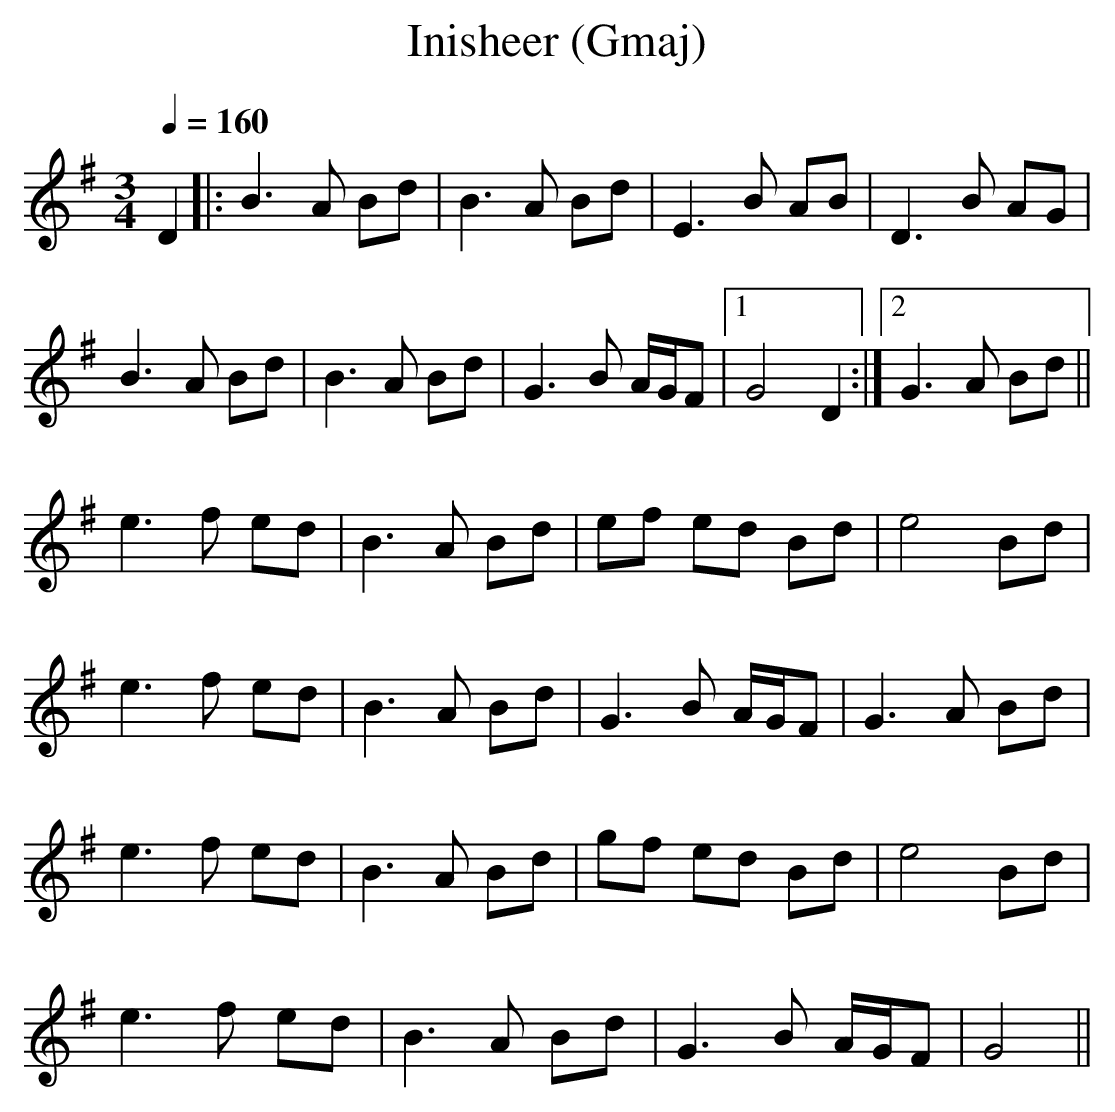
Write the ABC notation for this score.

X:1
T:Inisheer (Gmaj)
Q:1/4=160
M:3/4
L:1/8
K:Gmaj
D2|:B3A Bd|B3A Bd|E3B AB|D3B AG|
B3A Bd|B3A Bd|G3B A/2G/2F|1G4 D2:|2G3A Bd||
e3f ed|B3A Bd|ef ed Bd|e4 Bd|
e3f ed|B3A Bd|G3B A/2G/2F|G3A Bd|
e3f ed|B3A Bd|gf ed Bd|e4 Bd|
e3f ed|B3A Bd|G3B A/2G/2F|G4||
